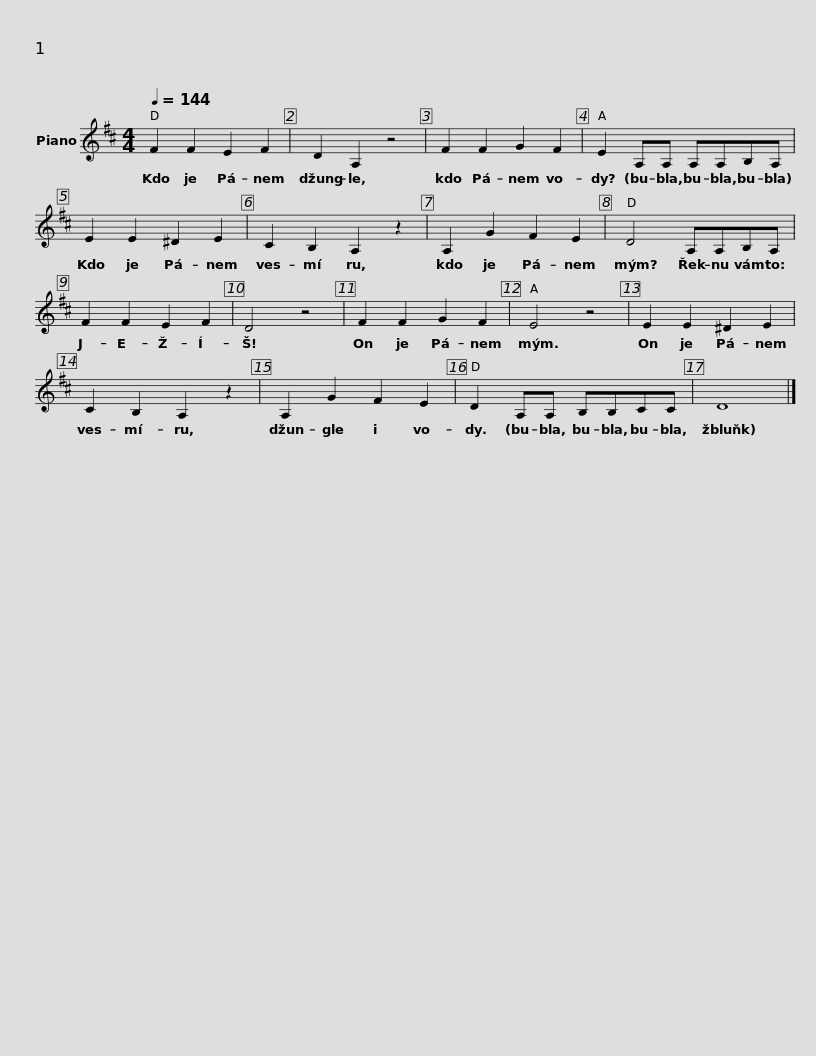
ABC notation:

X:1
L:1/8
Q:1/4=144
M:4/4
I:linebreak $
K:D
V:1 treble
V:1
 F2 F2 E2 F2 | D2 A,2 z4 | F2 F2 G2 F2 | E2 A,A, A,A,B,A, |$ E2 E2 ^D2 E2 | %5
 C2 B,2 A,2 z2 | A,2 G2 F2 E2 | D4 A,A,B,A, |$ F2 F2 E2 F2 | D4 z4 | %10
 F2 F2 G2 F2 | E4 z4 |$ E2 E2 ^D2 E2 | C2 B,2 A,2 z2 | A,2 G2 F2 E2 | %15
 D2 A,A, B,B,CC |$ D8 |] %17
